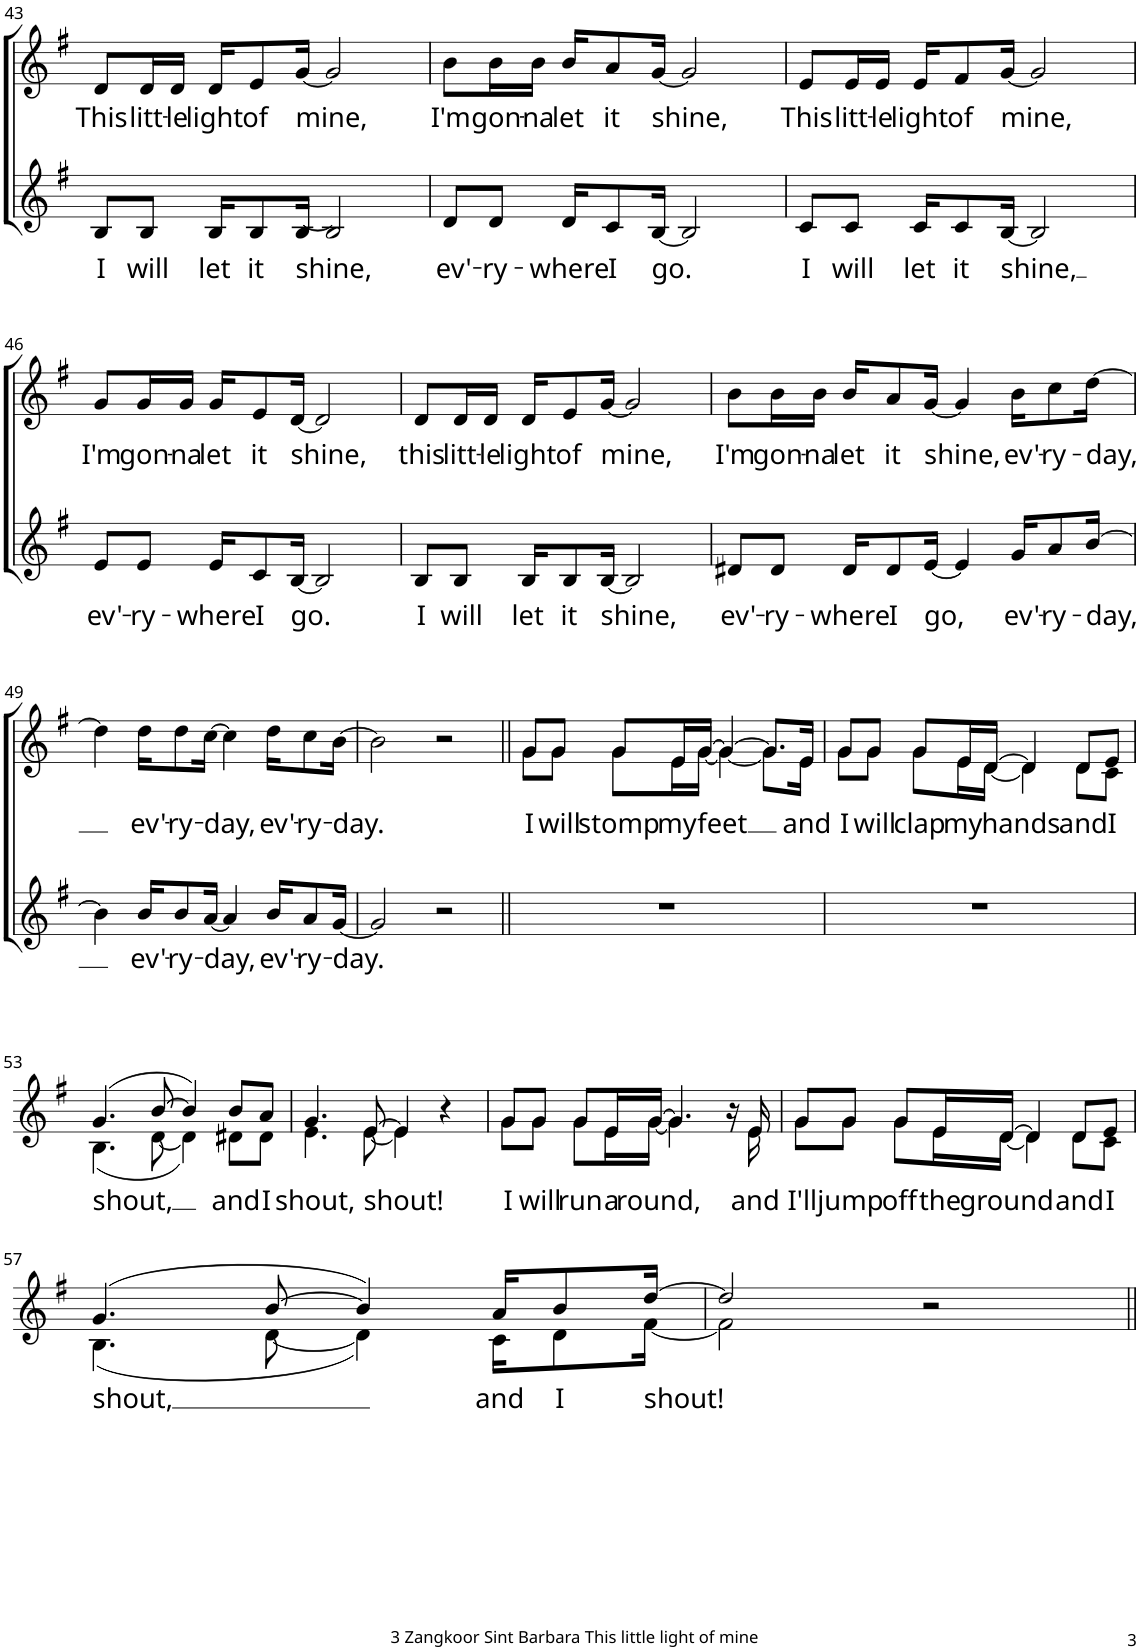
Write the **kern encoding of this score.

**kern	**text	**kern	**text
*part2	*part2	*part1	*part1
*staff2	*staff2	*staff1	*staff1
*I"Alto	*	*I"Soprano	*
*I'A	*	*	*
!!LO:PB:g=z
*clefG2	*	*clefG2	*
*k[f#]	*	*k[f#]	*
*M4/4	*	*M4/4	*
=43	=43	=43	=43
!	!LO:LY:b	!	!LO:LY:b
8B/L	I	8d/L	This
!	!LO:LY:b	!	!LO:LY:b
8B/J	will	16d/L	litt-
!	!	!	!LO:LY:b
.	.	16d/JJ	-le
!	!LO:LY:b	!	!LO:LY:b
16B/KL	let	16d/KL	light
!	!LO:LY:b	!	!LO:LY:b
8B/	it	8e/	of
!	!LO:LY:b	!	!LO:LY:b
[16B/Jk	shine,	[16g/Jk	mine,
2B/]	.	2g/]	.
=44	=44	=44	=44
!	!LO:LY:b	!	!LO:LY:b
8d/L	ev'-	8b\L	I'm
!	!LO:LY:b	!	!LO:LY:b
8d/J	-ry-	16b\L	gon-
!	!	!	!LO:LY:b
.	.	16b\JJ	-na
!	!LO:LY:b	!	!LO:LY:b
16d/KL	-where	16b/KL	let
!	!LO:LY:b	!	!LO:LY:b
8c/	I	8a/	it
!	!LO:LY:b	!	!LO:LY:b
[16B/Jk	go.	[16g/Jk	shine,
2B/]	.	2g/]	.
=45	=45	=45	=45
!	!LO:LY:b	!	!LO:LY:b
8c/L	I	8e/L	This
!	!LO:LY:b	!	!LO:LY:b
8c/J	will	16e/L	litt-
!	!	!	!LO:LY:b
.	.	16e/JJ	-le
!	!LO:LY:b	!	!LO:LY:b
16c/KL	let	16e/KL	light
!	!LO:LY:b	!	!LO:LY:b
8c/	it	8f#/	of
!	!LO:LY:b	!	!LO:LY:b
[16B/Jk	shine,	[16g/Jk	mine,
2B/]	.	2g/]	.
!!LO:LB:g=z
=46	=46	=46	=46
!	!LO:LY:b	!	!LO:LY:b
8e/L	ev'-	8g/L	I'm
!	!LO:LY:b	!	!LO:LY:b
8e/J	-ry-	16g/L	gon-
!	!	!	!LO:LY:b
.	.	16g/JJ	-na
!	!LO:LY:b	!	!LO:LY:b
16e/KL	-where	16g/KL	let
!	!LO:LY:b	!	!LO:LY:b
8c/	I	8e/	it
!	!LO:LY:b	!	!LO:LY:b
[16B/Jk	go.	[16d/Jk	shine,
2B/]	.	2d/]	.
=47	=47	=47	=47
!	!LO:LY:b	!	!LO:LY:b
8B/L	I	8d/L	this
!	!LO:LY:b	!	!LO:LY:b
8B/J	will	16d/L	litt-
!	!	!	!LO:LY:b
.	.	16d/JJ	-le
!	!LO:LY:b	!	!LO:LY:b
16B/KL	let	16d/KL	light
!	!LO:LY:b	!	!LO:LY:b
8B/	it	8e/	of
!	!LO:LY:b	!	!LO:LY:b
[16B/Jk	shine,	[16g/Jk	mine,
2B/]	.	2g/]	.
=48	=48	=48	=48
!	!LO:LY:b	!	!LO:LY:b
8d#X/L	ev'-	8b\L	I'm
!	!LO:LY:b	!	!LO:LY:b
8d#/J	-ry-	16b\L	gon-
!	!	!	!LO:LY:b
.	.	16b\JJ	-na
!	!LO:LY:b	!	!LO:LY:b
16d#/KL	-where	16b/KL	let
!	!LO:LY:b	!	!LO:LY:b
8d#/	I	8a/	it
!	!LO:LY:b	!	!LO:LY:b
[16e/Jk	go,	[16g/Jk	shine,
4e/]	.	4g/]	.
!	!LO:LY:b	!	!LO:LY:b
16g/KL	ev'-	16b\KL	ev'-
!	!LO:LY:b	!	!LO:LY:b
8a/	-ry-	8cc\	-ry-
!	!LO:LY:b	!	!LO:LY:b
[16b/Jk	-day,	[16dd\Jk	-day,
!!LO:LB:g=z
=49	=49	=49	=49
4b\]	.	4dd\]	.
!	!LO:LY:b	!	!LO:LY:b
16b/KL	ev'-	16dd\KL	ev'-
!	!LO:LY:b	!	!LO:LY:b
8b/	-ry-	8dd\	-ry-
!	!LO:LY:b	!	!LO:LY:b
[16a/Jk	-day,	[16cc\Jk	-day,
4a/]	.	4cc\]	.
!	!LO:LY:b	!	!LO:LY:b
16b/KL	ev'-	16dd\KL	ev'-
!	!LO:LY:b	!	!LO:LY:b
8a/	-ry-	8cc\	-ry-
!	!LO:LY:b	!	!LO:LY:b
[16g/Jk	-day.	[16b\Jk	-day.
=50	=50	=50	=50
2g/]	.	2b\]	.
2r	.	2r	.
=51||	=51||	=51||	=51||
*	*	*^	*
!	!	!	!	!LO:LY:b
1r	.	8g/L	8g\L	I
!	!	!	!	!LO:LY:b
.	.	8g/J	8g\J	will
!	!	!	!	!LO:LY:b
.	.	8g/L	8g\L	stomp
!	!	!	!	!LO:LY:b
.	.	16e/L	16e\L	my
!	!	!	!	!LO:LY:b
.	.	[16g/JJ	[16g\JJ	feet
.	.	4g/_	4g\_	.
.	.	8.g/L]	8.g\L]	.
!	!	!	!	!LO:LY:b
.	.	16e/Jk	16e\Jk	and
=52	=52	=52	=52	=52
!	!	!	!	!LO:LY:b
1r	.	8g/L	8g\L	I
!	!	!	!	!LO:LY:b
.	.	8g/J	8g\J	will
!	!	!	!	!LO:LY:b
.	.	8g/L	8g\L	clap
!	!	!	!	!LO:LY:b
.	.	16e/L	16e\L	my
!	!	!	!	!LO:LY:b
.	.	[16d/JJ	[16d\JJ	hands
.	.	4d/]	4d\]	.
!	!	!	!	!LO:LY:b
.	.	8d/L	8d\L	and
!	!	!	!	!LO:LY:b
.	.	8e/J	8c\J	I
!!LO:LB:g=z	!!
=53	=53	=53	=53	=53
!	!	!	!	!LO:LY:b
1r	.	(4.g/	(4.B\	shout,
.	.	[8b/	[8d\	.
.	.	4b/])	4d\])	.
!	!	!	!	!LO:LY:b
.	.	8b/L	8d#X\L	and
!	!	!	!	!LO:LY:b
.	.	8a/J	8d#\J	I
=54	=54	=54	=54	=54
!	!	!	!	!LO:LY:b
1r	.	4.g/	4.e\	shout,
!	!	!	!	!LO:LY:b
.	.	[8e/	[8e\	shout!
.	.	4e/]	4e\]	.
.	.	4r	4ryy	.
=55	=55	=55	=55	=55
!	!	!	!	!LO:LY:b
1r	.	8g/L	8g\L	I
!	!	!	!	!LO:LY:b
.	.	8g/J	8g\J	will
!	!	!	!	!LO:LY:b
.	.	8g/L	8g\L	run
!	!	!	!	!LO:LY:b
.	.	16e/L	16e\L	a
!	!	!	!	!LO:LY:b
.	.	[16g/JJ	[16g\JJ	round,
.	.	4.g/]	4.g\]	.
.	.	16r	16ryy	.
!	!	!	!	!LO:LY:b
.	.	16e/	16e\	and
=56	=56	=56	=56	=56
!	!	!	!	!LO:LY:b
1r	.	8g/L	8g\L	I'll
!	!	!	!	!LO:LY:b
.	.	8g/J	8g\J	jump
!	!	!	!	!LO:LY:b
.	.	8g/L	8g\L	off
!	!	!	!	!LO:LY:b
.	.	16e/L	16e\L	the
!	!	!	!	!LO:LY:b
.	.	[16d/JJ	[16d\JJ	ground
.	.	4d/]	4d\]	.
!	!	!	!	!LO:LY:b
.	.	8d/L	8d\L	and
!	!	!	!	!LO:LY:b
.	.	8e/J	8c\J	I
!!LO:LB:g=z	!!
=57	=57	=57	=57	=57
!	!	!	!	!LO:LY:b
1r	.	(4.g/	(4.B\	shout,
.	.	[8b/	[8d\	.
.	.	4b/])	4d\])	.
!	!	!	!	!LO:LY:b
.	.	16a/KL	16c\KL	and
!	!	!	!	!LO:LY:b
.	.	8b/	8d\	I
!	!	!	!	!LO:LY:b
.	.	[16dd/Jk	[16f#\Jk	shout!
=58	=58	=58	=58	=58
1r	.	2dd/]	2f#\]	.
.	.	2r	2ryy	.
*	*	*v	*v	*
=||	=||	=||	=||
*-	*-	*-	*-
